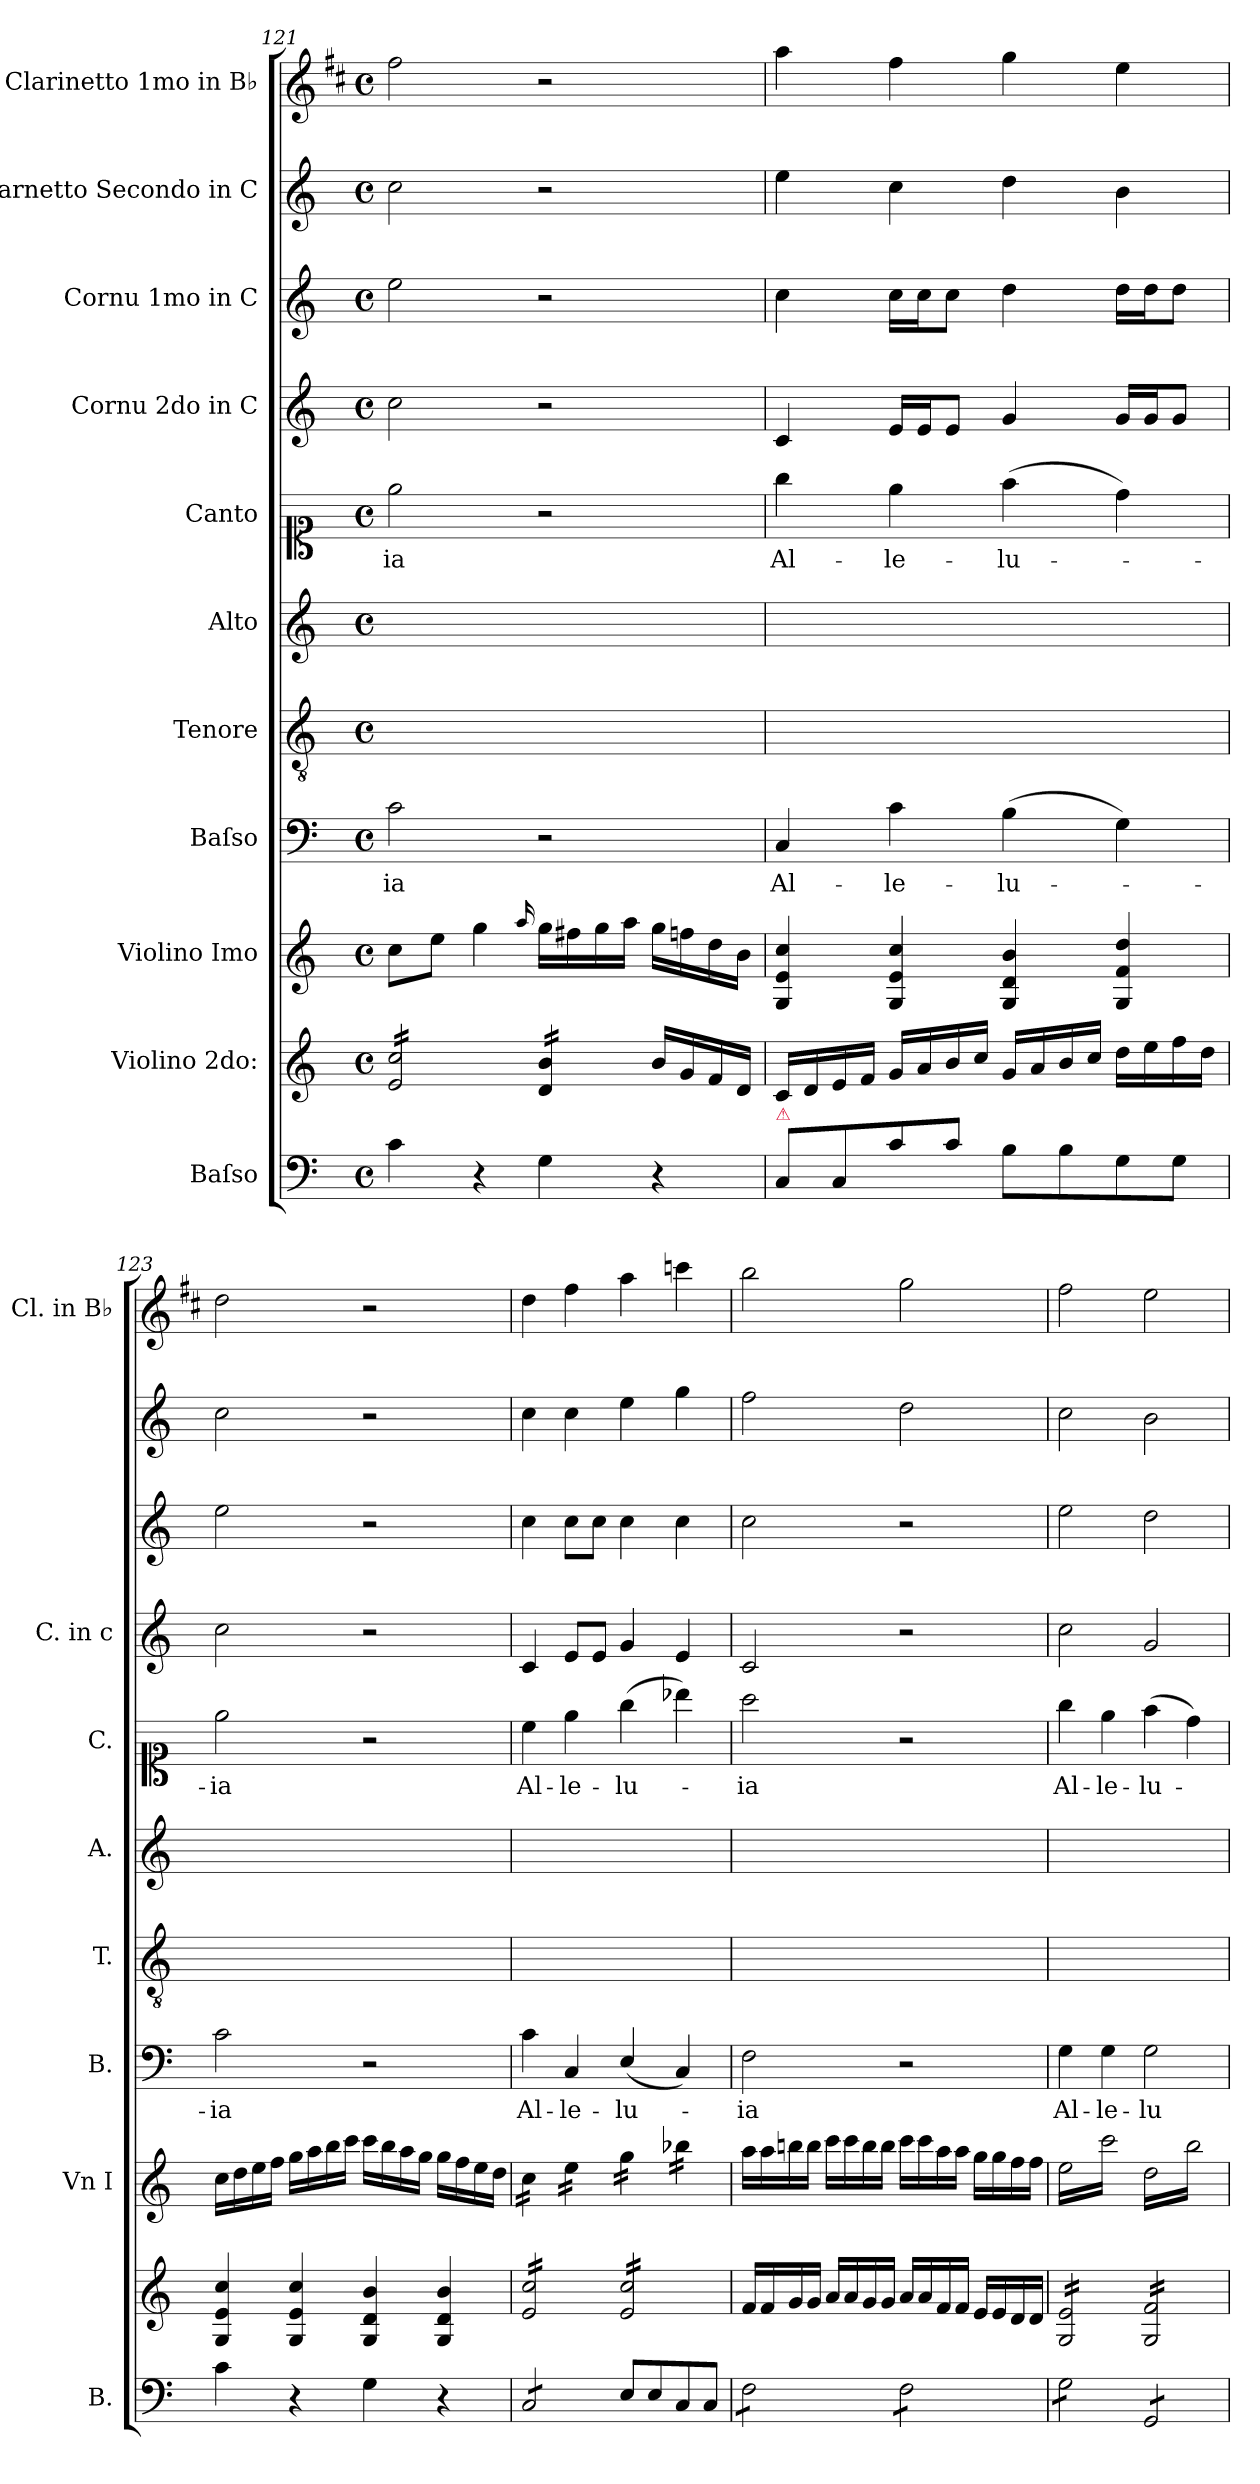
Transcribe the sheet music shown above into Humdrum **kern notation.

**kern	**kern	**kern	**kern	**text	**kern	**kern	**kern	**text	**kern	**kern	**kern	**kern
*part11	*part10	*part9	*part8	*part8	*part7	*part6	*part5	*part5	*part4	*part3	*part2	*part1
*staff11	*staff10	*staff9	*staff8	*staff8	*staff7	*staff6	*staff5	*staff5	*staff4	*staff3	*staff2	*staff1
*I"Baſso	*I"Violino 2do:	*I"Violino Imo	*I"Baſso	*	*I"Tenore	*I"Alto	*I"Canto	*	*I"Cornu 2do in C	*I"Cornu 1mo in C	*I"Clarnetto Secondo in C	*I"Clarinetto 1mo in B♭
*I'B.	*	*I'Vn I	*I'B.	*	*I'T.	*I'A.	*I'C.	*	*I'C. in c	*	*	*I'Cl. in B♭
*clefF4	*clefG2	*clefG2	*clefF4	*	*clefGv2	*clefG2	*clefC1	*	*clefG2	*clefG2	*clefG2	*clefG2
*	*	*	*	*	*	*	*	*	*	*	*	*ITrd1c2
*k[]	*k[]	*k[]	*k[]	*	*k[]	*k[]	*k[]	*	*k[]	*k[]	*k[]	*k[]
*C:	*C:	*C:	*C:	*	*C:	*C:	*C:	*	*C:	*C:	*C:	*C:
*M4/4	*M4/4	*M4/4	*M4/4	*	*M4/4	*M4/4	*M4/4	*	*M4/4	*M4/4	*M4/4	*M4/4
*met(c)	*met(c)	*met(c)	*met(c)	*	*met(c)	*met(c)	*met(c)	*	*met(c)	*met(c)	*met(c)	*met(c)
=121	=121	=121	=121	=121	=121	=121	=121	=121	=121	=121	=121	=121
*	*tremolo	*	*	*	*	*	*	*	*	*	*	*
4c\	16e/ 16cc/LL	8cc\L	2c\	-ia	1ryy	1ryy	2ee\	-ia	2cc\	2ee\	2cc\	2ee\
.	16e/ 16cc/	.	.	.	.	.	.	.	.	.	.	.
.	16e/ 16cc/	8ee\J	.	.	.	.	.	.	.	.	.	.
.	16e/ 16cc/	.	.	.	.	.	.	.	.	.	.	.
4r	16e/ 16cc/	4gg\	.	.	.	.	.	.	.	.	.	.
.	16e/ 16cc/	.	.	.	.	.	.	.	.	.	.	.
.	16e/ 16cc/	.	.	.	.	.	.	.	.	.	.	.
.	16e/ 16cc/JJ	.	.	.	.	.	.	.	.	.	.	.
.	.	16qqaa/	.	.	.	.	.	.	.	.	.	.
4G\	16d/ 16b/LL	16gg\LL	2r	.	.	.	2r	.	2r	2r	2r	2r
.	16d/ 16b/	16ff#X\	.	.	.	.	.	.	.	.	.	.
.	16d/ 16b/	16gg\	.	.	.	.	.	.	.	.	.	.
.	16d/ 16b/JJ	16aa\JJ	.	.	.	.	.	.	.	.	.	.
*	*Xtremolo	*	*	*	*	*	*	*	*	*	*	*
4r	16b/LL	16gg\LL	.	.	.	.	.	.	.	.	.	.
.	16g/	16ffn\	.	.	.	.	.	.	.	.	.	.
.	16f/	16dd\	.	.	.	.	.	.	.	.	.	.
.	16d/JJ	16b\JJ	.	.	.	.	.	.	.	.	.	.
=122	=122	=122	=122	=122	=122	=122	=122	=122	=122	=122	=122	=122
!LO:TX:a:color=crimson:t=⚠	!	!	!	!	!	!	!	!	!	!	!	!
8C/L	16c/LL	4G/ 4e/ 4cc/	4C/	Al-	1ryy	1ryy	4gg\	Al-	4c/	4cc\	4ee\	4gg\
.	16d/	.	.	.	.	.	.	.	.	.	.	.
8C/	16e/	.	.	.	.	.	.	.	.	.	.	.
.	16f/JJ	.	.	.	.	.	.	.	.	.	.	.
8c\	16g/LL	4G/ 4e/ 4cc/	4c\	-le-	.	.	4ee\	-le-	16e/LL	16cc\LL	4cc\	4ee\
.	16a/	.	.	.	.	.	.	.	16e/J	16cc\J	.	.
8c\J	16b/	.	.	.	.	.	.	.	8e/J	8cc\J	.	.
.	16cc/JJ	.	.	.	.	.	.	.	.	.	.	.
8B\L	16g/LL	4G/ 4d/ 4b/	(4B\	-lu-	.	.	(4ff\	-lu-	4g/	4dd\	4dd\	4ff\
.	16a/	.	.	.	.	.	.	.	.	.	.	.
8B\	16b/	.	.	.	.	.	.	.	.	.	.	.
.	16cc/JJ	.	.	.	.	.	.	.	.	.	.	.
8G\	16dd\LL	4G/ 4f/ 4dd/	4G\)	.	.	.	4dd\)	.	16g/LL	16dd\LL	4b\	4dd\
.	16ee\	.	.	.	.	.	.	.	16g/J	16dd\J	.	.
8G\J	16ff\	.	.	.	.	.	.	.	8g/J	8dd\J	.	.
.	16dd\JJ	.	.	.	.	.	.	.	.	.	.	.
=123	=123	=123	=123	=123	=123	=123	=123	=123	=123	=123	=123	=123
4c\	4G/ 4e/ 4cc/	16cc\LL	2c\	-ia	1ryy	1ryy	2ee\	-ia	2cc\	2ee\	2cc\	2cc\
.	.	16dd\	.	.	.	.	.	.	.	.	.	.
.	.	16ee\	.	.	.	.	.	.	.	.	.	.
.	.	16ff\JJ	.	.	.	.	.	.	.	.	.	.
4r	4G/ 4e/ 4cc/	16gg\LL	.	.	.	.	.	.	.	.	.	.
.	.	16aa\	.	.	.	.	.	.	.	.	.	.
.	.	16bb\	.	.	.	.	.	.	.	.	.	.
.	.	16ccc\JJ	.	.	.	.	.	.	.	.	.	.
4G\	4G/ 4d/ 4b/	16ccc\LL	2r	.	.	.	2r	.	2r	2r	2r	2r
.	.	16bb\	.	.	.	.	.	.	.	.	.	.
.	.	16aa\	.	.	.	.	.	.	.	.	.	.
.	.	16gg\JJ	.	.	.	.	.	.	.	.	.	.
4r	4G/ 4d/ 4b/	16gg\LL	.	.	.	.	.	.	.	.	.	.
.	.	16ff\	.	.	.	.	.	.	.	.	.	.
.	.	16ee\	.	.	.	.	.	.	.	.	.	.
.	.	16dd\JJ	.	.	.	.	.	.	.	.	.	.
=124	=124	=124	=124	=124	=124	=124	=124	=124	=124	=124	=124	=124
*tremolo	*	*	*	*	*	*	*	*	*	*	*	*
*	*tremolo	*	*	*	*	*	*	*	*	*	*	*
*	*	*tremolo	*	*	*	*	*	*	*	*	*	*
8C/L	16e/ 16cc/LL	16cc\LL	4c\	Al-	1ryy	1ryy	4cc\	Al-	4c/	4cc\	4cc\	4cc\
.	16e/ 16cc/	16cc\	.	.	.	.	.	.	.	.	.	.
8C/	16e/ 16cc/	16cc\	.	.	.	.	.	.	.	.	.	.
.	16e/ 16cc/	16cc\JJ	.	.	.	.	.	.	.	.	.	.
8C/	16e/ 16cc/	16ee\LL	4C/	-le-	.	.	4ee\	-le-	8e/L	8cc\L	4cc\	4ee\
.	16e/ 16cc/	16ee\	.	.	.	.	.	.	.	.	.	.
8C/J	16e/ 16cc/	16ee\	.	.	.	.	.	.	8e/J	8cc\J	.	.
*Xtremolo	*	*	*	*	*	*	*	*	*	*	*	*
.	16e/ 16cc/JJ	16ee\JJ	.	.	.	.	.	.	.	.	.	.
8E/L	16e/ 16cc/LL	16gg\LL	(4E/	-lu-	.	.	(4gg\	-lu-	4g/	4cc\	4ee\	4gg\
.	16e/ 16cc/	16gg\	.	.	.	.	.	.	.	.	.	.
8E/	16e/ 16cc/	16gg\	.	.	.	.	.	.	.	.	.	.
.	16e/ 16cc/	16gg\JJ	.	.	.	.	.	.	.	.	.	.
8C/	16e/ 16cc/	16bb-X\LL	4C/)	.	.	.	4bb-X\)	.	4e/	4cc\	4gg\	4bb-X\
.	16e/ 16cc/	16bb-X\	.	.	.	.	.	.	.	.	.	.
8C/J	16e/ 16cc/	16bb-X\	.	.	.	.	.	.	.	.	.	.
.	16e/ 16cc/JJ	16bb-X\JJ	.	.	.	.	.	.	.	.	.	.
*	*	*Xtremolo	*	*	*	*	*	*	*	*	*	*
*	*Xtremolo	*	*	*	*	*	*	*	*	*	*	*
=125	=125	=125	=125	=125	=125	=125	=125	=125	=125	=125	=125	=125
*tremolo	*	*	*	*	*	*	*	*	*	*	*	*
8F\L	16f/LL	16aa\LL	2F\	-ia	1ryy	1ryy	2aa\	-ia	2c/	2cc\	2ff\	2aa\
.	16f/	16aa\	.	.	.	.	.	.	.	.	.	.
8F\	16g/	16bbn\	.	.	.	.	.	.	.	.	.	.
.	16g/JJ	16bb\JJ	.	.	.	.	.	.	.	.	.	.
8F\	16a/LL	16ccc\LL	.	.	.	.	.	.	.	.	.	.
.	16a/	16ccc\	.	.	.	.	.	.	.	.	.	.
8F\J	16g/	16bb\	.	.	.	.	.	.	.	.	.	.
.	16g/JJ	16bb\JJ	.	.	.	.	.	.	.	.	.	.
8F\L	16a/LL	16ccc\LL	2r	.	.	.	2r	.	2r	2r	2dd\	2ff\
.	16a/	16ccc\	.	.	.	.	.	.	.	.	.	.
8F\	16f/	16aa\	.	.	.	.	.	.	.	.	.	.
.	16f/JJ	16aa\JJ	.	.	.	.	.	.	.	.	.	.
8F\	16e/LL	16gg\LL	.	.	.	.	.	.	.	.	.	.
.	16e/	16gg\	.	.	.	.	.	.	.	.	.	.
8F\J	16d/	16ff\	.	.	.	.	.	.	.	.	.	.
.	16d/JJ	16ff\JJ	.	.	.	.	.	.	.	.	.	.
=126	=126	=126	=126	=126	=126	=126	=126	=126	=126	=126	=126	=126
*	*tremolo	*	*	*	*	*	*	*	*	*	*	*
*	*	*tremolo	*	*	*	*	*	*	*	*	*	*
8G\L	16G/ 16e/LL	16ee\LL	4G\	Al-	1ryy	1ryy	4gg\	Al-	2cc\	2ee\	2cc\	2ee\
.	16G/ 16e/	16ccc\	.	.	.	.	.	.	.	.	.	.
8G\	16G/ 16e/	16ee\	.	.	.	.	.	.	.	.	.	.
.	16G/ 16e/	16ccc\	.	.	.	.	.	.	.	.	.	.
8G\	16G/ 16e/	16ee\	4G\	-le-	.	.	4ee\	-le-	.	.	.	.
.	16G/ 16e/	16ccc\	.	.	.	.	.	.	.	.	.	.
8G\J	16G/ 16e/	16ee\	.	.	.	.	.	.	.	.	.	.
.	16G/ 16e/JJ	16ccc\JJ	.	.	.	.	.	.	.	.	.	.
8GG/L	16G/ 16f/LL	16dd\LL	2G\	-lu-	.	.	(4ff\	-lu-	2g/	2dd\	2b\	2dd\
.	16G/ 16f/	16bb\	.	.	.	.	.	.	.	.	.	.
8GG/	16G/ 16f/	16dd\	.	.	.	.	.	.	.	.	.	.
.	16G/ 16f/	16bb\	.	.	.	.	.	.	.	.	.	.
8GG/	16G/ 16f/	16dd\	.	.	.	.	4dd\)	.	.	.	.	.
.	16G/ 16f/	16bb\	.	.	.	.	.	.	.	.	.	.
8GG/J	16G/ 16f/	16dd\	.	.	.	.	.	.	.	.	.	.
*Xtremolo	*	*	*	*	*	*	*	*	*	*	*	*
.	16G/ 16f/JJ	16bb\JJ	.	.	.	.	.	.	.	.	.	.
*	*	*Xtremolo	*	*	*	*	*	*	*	*	*	*
*	*Xtremolo	*	*	*	*	*	*	*	*	*	*	*
.	.	.	.	.	.	.	.	.	.	.	.	.
.	.	.	.	.	.	.	.	.	.	.	.	.
.	.	.	.	.	.	.	.	.	.	.	.	.
.	.	.	.	.	.	.	.	.	.	.	.	.
=	=	=	=	=	=	=	=	=	=	=	=	=
*-	*-	*-	*-	*-	*-	*-	*-	*-	*-	*-	*-	*-
